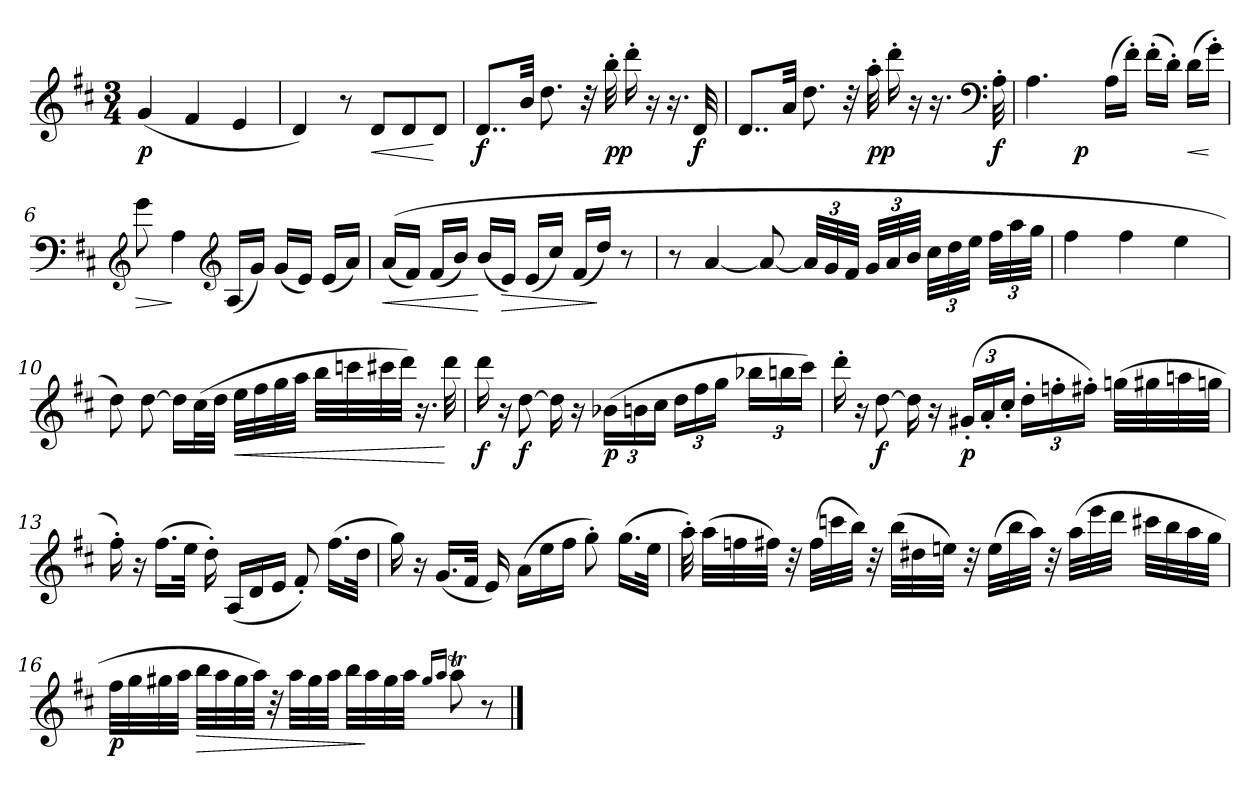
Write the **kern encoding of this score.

**kern	**dynam
*part1	*part1
*staff1	*staff1
*clefG2	*
*k[f#c#]	*
*D:	*
*M3/4	*
=1	=1
!	!LO:DY:b
(<4g/	p
4f#/	.
4e/	.
=2	=2
4d/)	.
8r	.
!	!LO:HP:b
8d/L	<
8d/	.
8d/J	[
=3	=3
!	!LO:DY:b
8..d/L	f
32b/Jkk	.
8.dd\	.
32r	.
!	!LO:DY:b
32bb'>\	pp
16ddd'>\	.
16r	.
16.r	.
!	!LO:DY:b
32d/	f
=4	=4
8..d/L	.
32a/Jkk	.
8.dd\	.
32r	.
!	!LO:DY:b
32aa'>\	pp
16ddd'>\	.
16r	.
16.r	.
*clefF4	*
!	!LO:DY:b
32A'>\	f
!!LO:LB:g=z
=5	=5
*^	*
4.A\	4ryy	.
!	!	!LO:DY:b
.	2ryy	p
(>16A\LL	.	.
16f#'>\JJ)	.	.
(>16f#'>\LL	.	.
16d'>\JJ)	.	.
!	!	!LO:HP:b
(>16d\LL	.	<
16g'>\JJ)	.	[
=6	=6	=6
!	!	!LO:HP:b
*v	*v	*
8g\	>
4A\	]
*clefG2	*
(<16A/LL	.
16g/JJ)	.
(<16g/LL	.
16e/JJ)	.
(<16e/LL	.
16a/JJ)	.
=7	=7
!	!LO:HP:b
(>(<16a/LL	<
16f#/JJ)	.
(<16f#/LL	.
16b/JJ)	.
(<16b/LL	[
!	!LO:HP:b
16e/JJ)	>
(<16e/LL	.
16cc#/JJ)	.
(<16f#/LL	.
16dd/JJ)	]
8r	.
!!LO:LB:g=z
=8	=8
8r	.
[4a/	.
8a/_	.
48a/LLL]	.
48g/	.
48f#/JJJ	.
48g/LLL	.
48a/	.
48b/JJJ	.
48cc#\LLL	.
48dd\	.
48ee\JJJ	.
48ff#\LLL	.
48aa\	.
48gg\JJJ	.
=9	=9
4ff#\	.
4ff#\	.
4ee\	.
=10	=10
8dd\)	.
[8dd\	.
16dd\LL]	.
(>32cc#\L	.
32dd\JJJ	.
!	!LO:HP:b
32ee\LLL	<
32ff#\	.
32gg\	.
32aa\JJJ	.
32bb\LLL	.
32cccn\	.
32ccc#X\	.
32ddd\JJJ)	.
16.r	.
32ddd\	[
!!LO:LB:g=z
=11	=11
!	!LO:DY:b
16ddd\	f
16r	.
!	!LO:DY:b
[8dd\	f
16dd\]	.
16r	.
!	!LO:DY:b
(>24b-Xi\LL	p
24b\	.
24cc#\JJ	.
24dd\LL	.
24ff#\	.
24gg\JJ	.
24bb-Xi\LL	.
24bb\	.
24ccc#\JJ)	.
!!LO:LB:g=z
=12	=12
16ddd'>\	.
16r	.
!	!LO:DY:b
[8dd\	f
16dd\]	.
16r	.
!	!LO:DY:b
(>24g#X'</LL	p
24a'</	.
24cc#'</JJ	.
24dd'>\LL	.
24ffn'>i\	.
24ff#'>\JJ)	.
(>32ggn\LLL	.
32gg#X\	.
32aan\	.
32ggn\JJJ	.
=13	=13
16ff#'>\)	.
16r	.
(>16.ff#\LL	.
32ee\JJk	.
16dd'>\)	.
(<16A/LL	.
16d/	.
16e/JJ	.
8f#'</)	.
(>16.ff#\LL	.
32dd\JJk	.
=14	=14
16gg\)	.
16r	.
(<16.g/LL	.
32f#/JJk	.
16e/)	.
(>16a\LL	.
16ee\	.
16ff#\JJ	.
8gg'>\)	.
(>16.gg\LL	.
32ee\JJk	.
!!LO:LB:g=z
=15	=15
32aa'>\)	.
(>32aa\LLL	.
32ffni\	.
32ff#\JJJ)	.
32r	.
(>32ff#\LLL	.
32cccn\	.
32bb\JJJ)	.
32r	.
(>32bb\LLL	.
32dd#X\	.
32een\JJJ)	.
32r	.
(>32ee\LLL	.
32bb\	.
32aa\JJJ)	.
32r	.
(>32aa\LLL	.
32eee\	.
32ddd\JJJ	.
32ccc#X\LLL	.
32bb\	.
32aa\	.
32gg\JJJ	.
!!LO:LB:g=z
=16	=16
!	!LO:DY:b
32ff#\LLL	p
32gg\	.
32gg#X\	.
32aa\JJJ	.
!	!LO:HP:b
32bb\LLL	>
32aa\	.
32gg#\	.
32aa\JJJ)	.
32r	.
32aa\LLL	.
32gg#\	.
32aa\JJJ	.
32bb\LLL	.
32aa\	]
32gg#\	.
32aa\JJJ	.
16qgg#/LL	.
16qaa/JJ	.
8aaT\	.
8r	.
==	==
*-	*-
